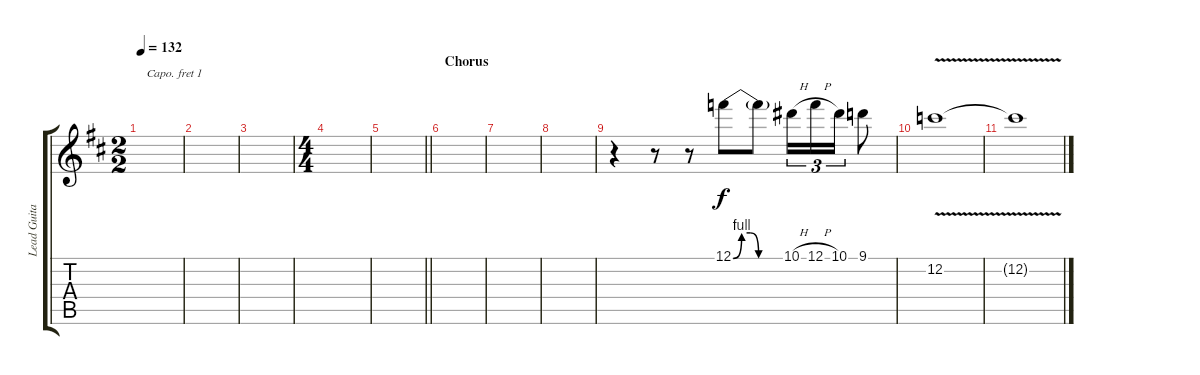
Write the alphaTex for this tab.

\track ("Lead Guitar 2" "Lead Guita") {instrument distortionguitar}
\staff {score tabs}
\capo 1
\tuning (E4 B3 G3 D3 A2 D2) {hide}
\ts (2 2)
\tempo 132
\clef g2
\ks d
|
|
|
\ts (4 4)
|
\barLineRight lightlight
|
\section ("" "Chorus")
|
|
|
r.4 r.8 r.8 12.1{be (custom 0 0 10 4 20 4 30 0 60 0)}.8 12.1{t}.8 10.1{h}.16{tu (3 2)} 12.1{h}.16{tu (3 2)} 10.1.16{tu (3 2)} 9.1.8 |
12.2{v}.1 |
12.2{t}.1
